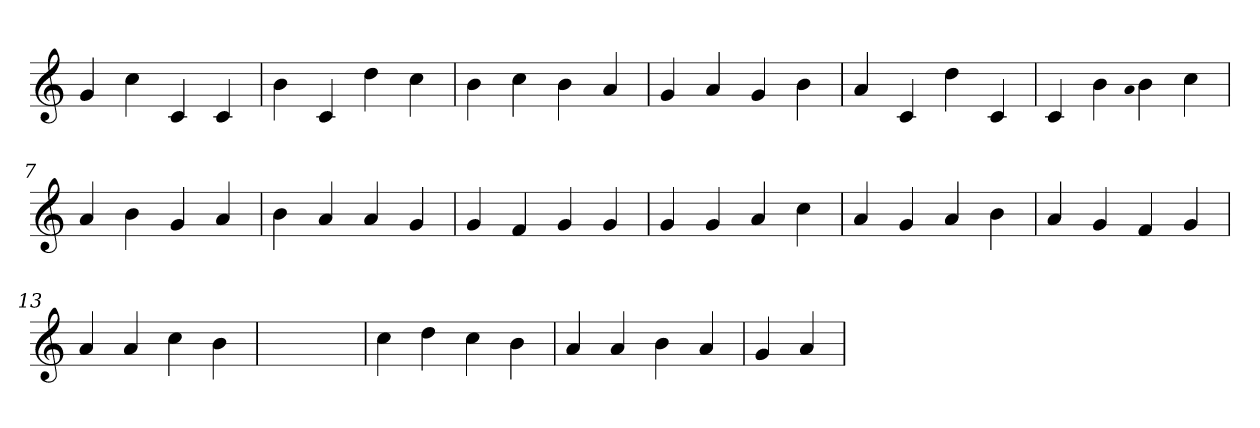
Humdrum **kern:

**kern
*part1
*staff1
*clefG2
=1
4g
4cc
4c
4c
=2
4b
4c
4dd
4cc
=3
4b
4cc
4b
4a
=4
4g
4a
4g
4b
=5
4a
4c
4dd
4c
=6
4c
4b
qqa
4b
4cc
=7
4a
4b
4g
4a
=8
4b
4a
4a
4g
=9
4g
4f
4g
4g
=10
4g
4g
4a
4cc
=11
4a
4g
4a
4b
=12
4a
4g
4f
4g
=13
4a
4a
4cc
4b
=14
1ryy
=14
4cc
4dd
4cc
4b
=15
4a
4a
4b
4a
=16
4g
4a
=
*-
